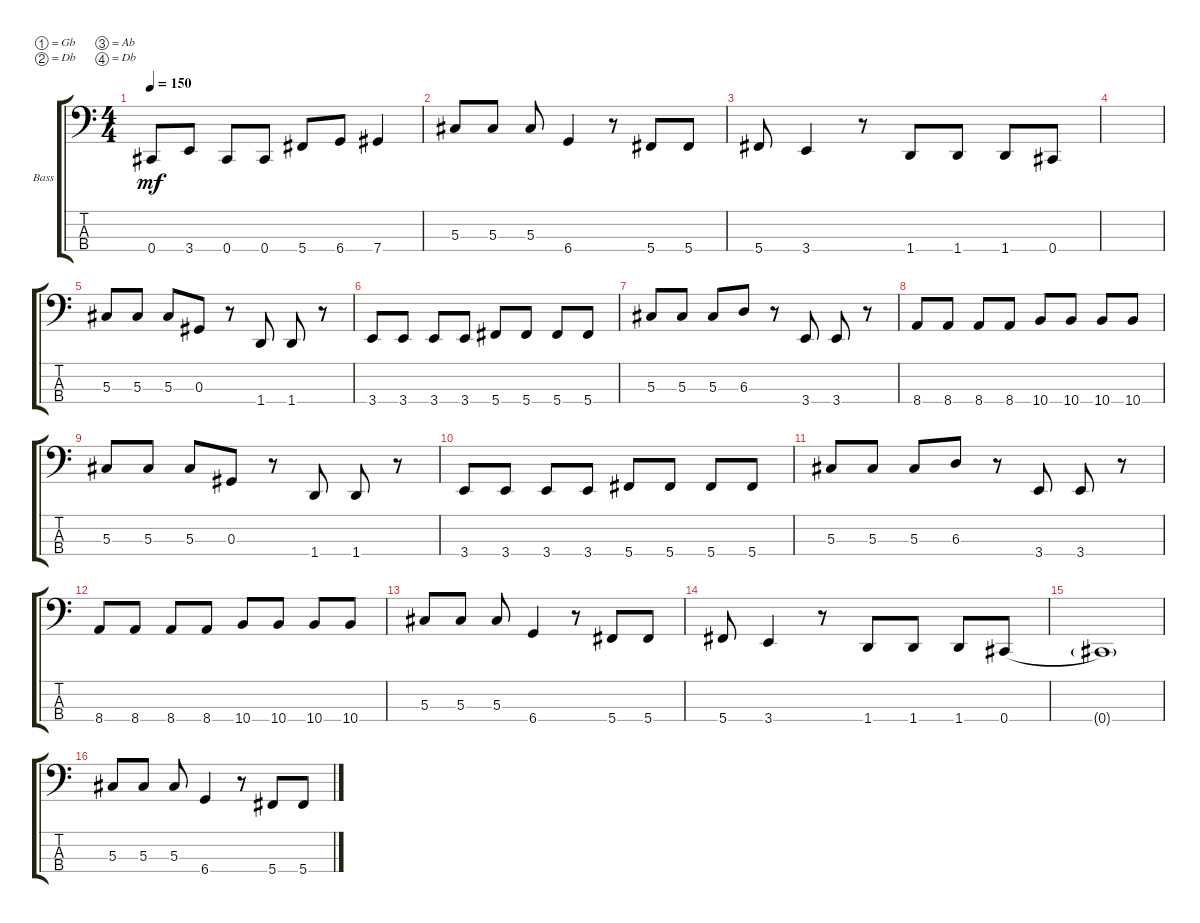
\bracketExtendMode groupsimilarinstruments
\firstSystemTrackNameOrientation horizontal
\otherSystemsTrackNameOrientation horizontal
\track ("Kristian" "Bass") {instrument electricbassfinger}
\staff {score tabs}
\tuning (Gb2 Db2 Ab1 Db1)
\ts (4 4)
\tempo 150
\clef f4
\ks c
0.4.8{dy mf} 3.4.8 0.4.8 0.4.8 5.4.8 6.4.8 7.4.4 |
5.3.8 5.3.8 5.3.8 6.4.4 r.8 5.4.8 5.4.8 |
5.4.8 3.4.4 r.8 1.4.8 1.4.8 1.4.8 0.4.8 |
|
5.3.8 5.3.8 5.3.8 0.3.8 r.8 1.4.8 1.4.8 r.8 |
3.4.8 3.4.8 3.4.8 3.4.8 5.4.8 5.4.8 5.4.8 5.4.8 |
5.3.8 5.3.8 5.3.8 6.3.8 r.8 3.4.8 3.4.8 r.8 |
8.4.8 8.4.8 8.4.8 8.4.8 10.4.8 10.4.8 10.4.8 10.4.8 |
5.3.8 5.3.8 5.3.8 0.3.8 r.8 1.4.8 1.4.8 r.8 |
3.4.8 3.4.8 3.4.8 3.4.8 5.4.8 5.4.8 5.4.8 5.4.8 |
5.3.8 5.3.8 5.3.8 6.3.8 r.8 3.4.8 3.4.8 r.8 |
8.4.8 8.4.8 8.4.8 8.4.8 10.4.8 10.4.8 10.4.8 10.4.8 |
5.3.8 5.3.8 5.3.8 6.4.4 r.8 5.4.8 5.4.8 |
5.4.8 3.4.4 r.8 1.4.8 1.4.8 1.4.8 0.4.8{legatoorigin} |
0.4{g}.1 |
5.3.8 5.3.8 5.3.8 6.4.4 r.8 5.4.8 5.4.8
